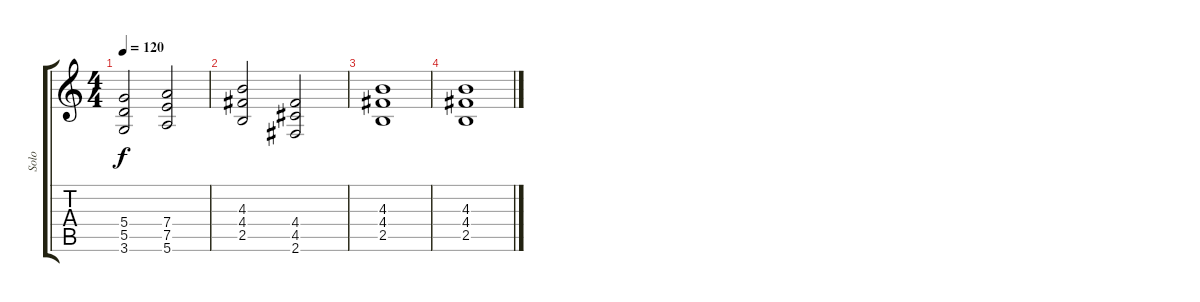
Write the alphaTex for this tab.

\track ("Solo" "Solo") {instrument overdrivenguitar}
\staff {score tabs}
\tuning (E4 B3 G3 D3 A2 E2) {hide}
\ts (4 4)
\tempo 120
\clef g2
\ks c
(5.4 5.5 3.6).2{dy f} (7.4 7.5 5.6).2 |
(4.3 4.4 2.5).2 (4.4 4.5 2.6).2 |
(4.3 4.4 2.5).1 |
(4.3 4.4 2.5).1
